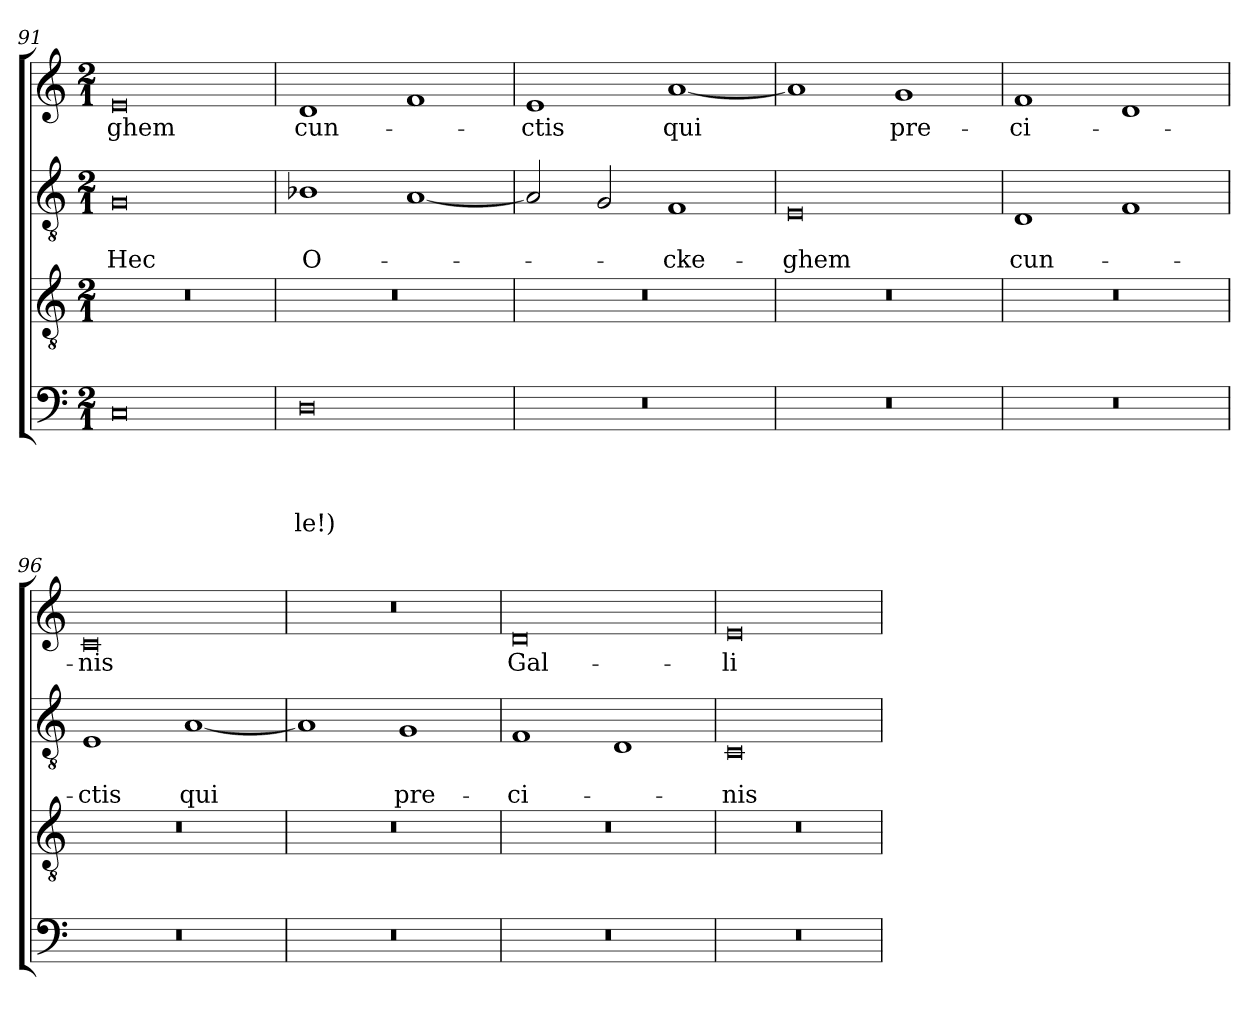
**kern	**text	**text	**text	**text	**kern	**kern	**text	**text	**kern	**text
*part4	*part4	*part4	*part4	*part4	*part3	*part2	*part2	*part2	*part1	*part1
*staff4	*staff4	*staff4	*staff4	*staff4	*staff3	*staff2	*staff2	*staff2	*staff1	*staff1
*clefF4	*	*	*	*	*clefGv2	*clefGv2	*	*	*clefG2	*
*k[]	*	*	*	*	*k[]	*k[]	*	*	*k[]	*
*C:	*	*	*	*	*C:	*C:	*	*	*C:	*
*M2/1	*	*	*	*	*M2/1	*M2/1	*	*	*M2/1	*
=91	=91	=91	=91	=91	=91	=91	=91	=91	=91	=91
!	!	!	!	!	!	!	!	!LO:LY:b	!	!LO:LY:b
0C	.	.	.	.	0r	0G	.	Hec	0e	-ghem
=92	=92	=92	=92	=92	=92	=92	=92	=92	=92	=92
!	!	!	!	!LO:LY:b	!	!	!	!LO:LY:b	!	!LO:LY:b
0D	.	.	.	-le!)	0r	1B-	.	O-	1d	cun-
.	.	.	.	.	.	[1A	.	.	1f	.
=93	=93	=93	=93	=93	=93	=93	=93	=93	=93	=93
!	!	!	!	!	!	!	!	!	!	!LO:LY:b
0r	.	.	.	.	0r	2A/]	.	.	1e	-ctis
.	.	.	.	.	.	2G/	.	.	.	.
!	!	!	!	!	!	!	!	!LO:LY:b	!	!LO:LY:b
.	.	.	.	.	.	1F	.	-cke-	[1a	qui
!!LO:LB:g=z
=94	=94	=94	=94	=94	=94	=94	=94	=94	=94	=94
!	!	!	!	!	!	!	!	!LO:LY:b	!	!
0r	.	.	.	.	0r	0E	.	-ghem	1a]	.
!	!	!	!	!	!	!	!	!	!	!LO:LY:b
.	.	.	.	.	.	.	.	.	1g	pre-
=95	=95	=95	=95	=95	=95	=95	=95	=95	=95	=95
!	!	!	!	!	!	!	!	!LO:LY:b	!	!LO:LY:b
0r	.	.	.	.	0r	1D	.	cun-	1f	-ci-
.	.	.	.	.	.	1F	.	.	1d	.
=96	=96	=96	=96	=96	=96	=96	=96	=96	=96	=96
!	!	!	!	!	!	!	!	!LO:LY:b	!	!LO:LY:b
0r	.	.	.	.	0r	1E	.	-ctis	0c	-nis
!	!	!	!	!	!	!	!	!LO:LY:b	!	!
.	.	.	.	.	.	[1A	.	qui	.	.
=97	=97	=97	=97	=97	=97	=97	=97	=97	=97	=97
0r	.	.	.	.	0r	1A]	.	.	0r	.
!	!	!	!	!	!	!	!	!LO:LY:b	!	!
.	.	.	.	.	.	1G	.	pre-	.	.
=98	=98	=98	=98	=98	=98	=98	=98	=98	=98	=98
!	!	!	!	!	!	!	!	!LO:LY:b	!	!LO:LY:b
0r	.	.	.	.	0r	1F	.	-ci-	0d	Gal-
.	.	.	.	.	.	1D	.	.	.	.
=99	=99	=99	=99	=99	=99	=99	=99	=99	=99	=99
!	!	!	!	!	!	!	!	!LO:LY:b	!	!LO:LY:b
0r	.	.	.	.	0r	0C	.	-nis	0e	-li-
=	=	=	=	=	=	=	=	=	=	=
*-	*-	*-	*-	*-	*-	*-	*-	*-	*-	*-
